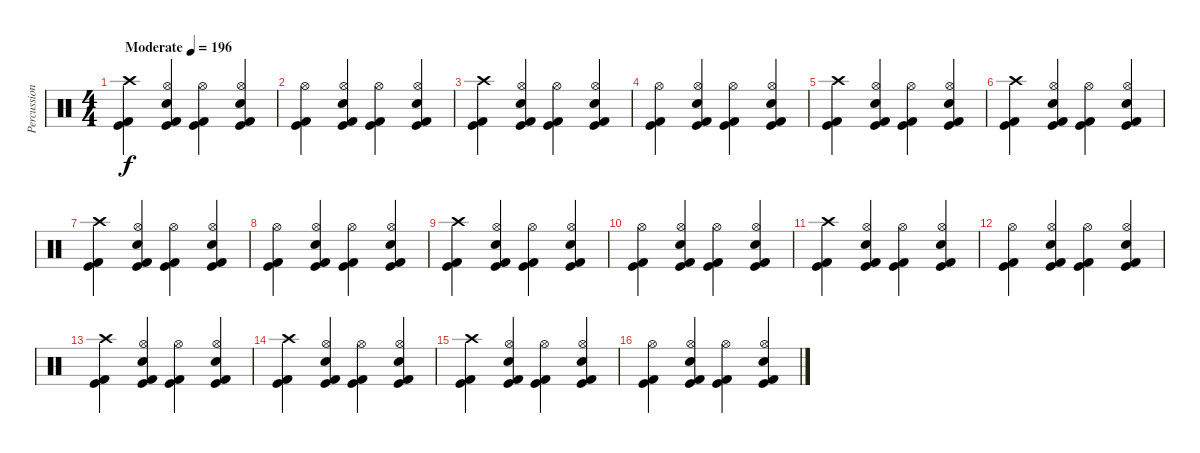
\track ("Percussion" "Percussion") {instrument percussion}
\staff {score}
\articulation defaults
\ts (4 4)
\tempo (196 "Moderate")
\clef neutral
\ks c
("Crash high (hit)" "Kick (hit)" "Kick (hit) 2").4{dy f} ("Hi-Hat (open)" "Electric Snare (hit)" "Kick (hit)" "Kick (hit) 2").4 ("Hi-Hat (open)" "Kick (hit)" "Kick (hit) 2").4 ("Hi-Hat (open)" "Electric Snare (hit)" "Kick (hit)" "Kick (hit) 2").4 |
("Hi-Hat (open)" "Kick (hit)" "Kick (hit) 2").4 ("Hi-Hat (open)" "Electric Snare (hit)" "Kick (hit)" "Kick (hit) 2").4 ("Hi-Hat (open)" "Kick (hit)" "Kick (hit) 2").4 ("Hi-Hat (open)" "Electric Snare (hit)" "Kick (hit)" "Kick (hit) 2").4 |
("Crash high (hit)" "Kick (hit)" "Kick (hit) 2").4 ("Hi-Hat (open)" "Electric Snare (hit)" "Kick (hit)" "Kick (hit) 2").4 ("Hi-Hat (open)" "Kick (hit)" "Kick (hit) 2").4 ("Hi-Hat (open)" "Electric Snare (hit)" "Kick (hit)" "Kick (hit) 2").4 |
("Hi-Hat (open)" "Kick (hit)" "Kick (hit) 2").4 ("Hi-Hat (open)" "Electric Snare (hit)" "Kick (hit)" "Kick (hit) 2").4 ("Hi-Hat (open)" "Kick (hit)" "Kick (hit) 2").4 ("Hi-Hat (open)" "Electric Snare (hit)" "Kick (hit)" "Kick (hit) 2").4 |
("Crash high (hit)" "Kick (hit)" "Kick (hit) 2").4 ("Hi-Hat (open)" "Electric Snare (hit)" "Kick (hit)" "Kick (hit) 2").4 ("Hi-Hat (open)" "Kick (hit)" "Kick (hit) 2").4 ("Hi-Hat (open)" "Electric Snare (hit)" "Kick (hit)" "Kick (hit) 2").4 |
("Crash high (hit)" "Kick (hit)" "Kick (hit) 2").4 ("Hi-Hat (open)" "Electric Snare (hit)" "Kick (hit)" "Kick (hit) 2").4 ("Hi-Hat (open)" "Kick (hit)" "Kick (hit) 2").4 ("Hi-Hat (open)" "Electric Snare (hit)" "Kick (hit)" "Kick (hit) 2").4 |
("Crash high (hit)" "Kick (hit)" "Kick (hit) 2").4 ("Hi-Hat (open)" "Electric Snare (hit)" "Kick (hit)" "Kick (hit) 2").4 ("Hi-Hat (open)" "Kick (hit)" "Kick (hit) 2").4 ("Hi-Hat (open)" "Electric Snare (hit)" "Kick (hit)" "Kick (hit) 2").4 |
("Hi-Hat (open)" "Kick (hit)" "Kick (hit) 2").4 ("Hi-Hat (open)" "Electric Snare (hit)" "Kick (hit)" "Kick (hit) 2").4 ("Hi-Hat (open)" "Kick (hit)" "Kick (hit) 2").4 ("Hi-Hat (open)" "Electric Snare (hit)" "Kick (hit)" "Kick (hit) 2").4 |
("Crash high (hit)" "Kick (hit)" "Kick (hit) 2").4 ("Hi-Hat (open)" "Electric Snare (hit)" "Kick (hit)" "Kick (hit) 2").4 ("Hi-Hat (open)" "Kick (hit)" "Kick (hit) 2").4 ("Hi-Hat (open)" "Electric Snare (hit)" "Kick (hit)" "Kick (hit) 2").4 |
("Hi-Hat (open)" "Kick (hit)" "Kick (hit) 2").4 ("Hi-Hat (open)" "Electric Snare (hit)" "Kick (hit)" "Kick (hit) 2").4 ("Hi-Hat (open)" "Kick (hit)" "Kick (hit) 2").4 ("Hi-Hat (open)" "Electric Snare (hit)" "Kick (hit)" "Kick (hit) 2").4 |
("Crash high (hit)" "Kick (hit)" "Kick (hit) 2").4 ("Hi-Hat (open)" "Electric Snare (hit)" "Kick (hit)" "Kick (hit) 2").4 ("Hi-Hat (open)" "Kick (hit)" "Kick (hit) 2").4 ("Hi-Hat (open)" "Electric Snare (hit)" "Kick (hit)" "Kick (hit) 2").4 |
("Hi-Hat (open)" "Kick (hit)" "Kick (hit) 2").4 ("Hi-Hat (open)" "Electric Snare (hit)" "Kick (hit)" "Kick (hit) 2").4 ("Hi-Hat (open)" "Kick (hit)" "Kick (hit) 2").4 ("Hi-Hat (open)" "Electric Snare (hit)" "Kick (hit)" "Kick (hit) 2").4 |
("Crash high (hit)" "Kick (hit)" "Kick (hit) 2").4 ("Hi-Hat (open)" "Electric Snare (hit)" "Kick (hit)" "Kick (hit) 2").4 ("Hi-Hat (open)" "Kick (hit)" "Kick (hit) 2").4 ("Hi-Hat (open)" "Electric Snare (hit)" "Kick (hit)" "Kick (hit) 2").4 |
("Crash high (hit)" "Kick (hit)" "Kick (hit) 2").4 ("Hi-Hat (open)" "Electric Snare (hit)" "Kick (hit)" "Kick (hit) 2").4 ("Hi-Hat (open)" "Kick (hit)" "Kick (hit) 2").4 ("Hi-Hat (open)" "Electric Snare (hit)" "Kick (hit)" "Kick (hit) 2").4 |
("Crash high (hit)" "Kick (hit)" "Kick (hit) 2").4 ("Hi-Hat (open)" "Electric Snare (hit)" "Kick (hit)" "Kick (hit) 2").4 ("Hi-Hat (open)" "Kick (hit)" "Kick (hit) 2").4 ("Hi-Hat (open)" "Electric Snare (hit)" "Kick (hit)" "Kick (hit) 2").4 |
("Hi-Hat (open)" "Kick (hit)" "Kick (hit) 2").4 ("Hi-Hat (open)" "Electric Snare (hit)" "Kick (hit)" "Kick (hit) 2").4 ("Hi-Hat (open)" "Kick (hit)" "Kick (hit) 2").4 ("Hi-Hat (open)" "Electric Snare (hit)" "Kick (hit)" "Kick (hit) 2").4
